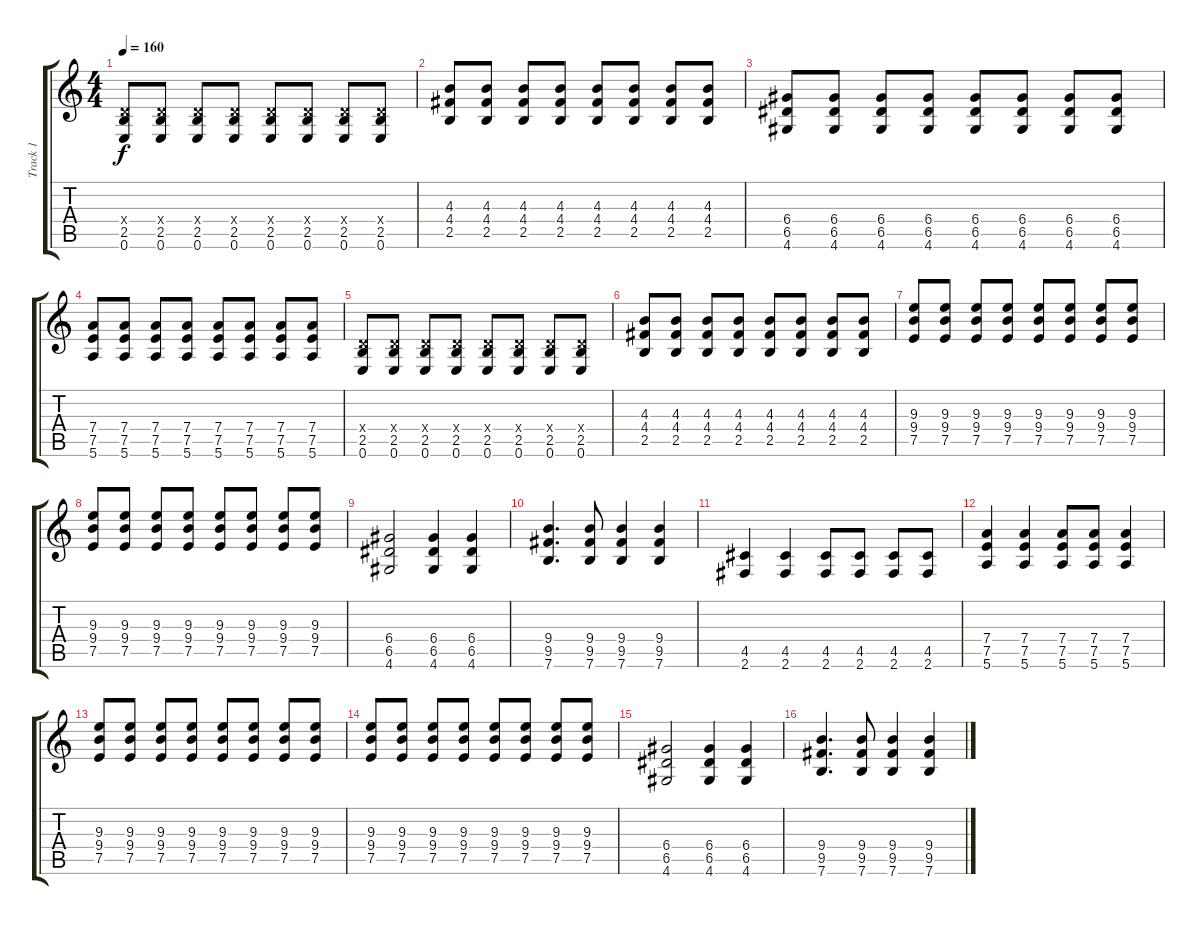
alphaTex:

\track ("Track 1" "Track 1") {instrument distortionguitar}
\staff {score tabs}
\tuning (E4 B3 G3 D3 A2 E2) {hide}
\ts (4 4)
\tempo 160
\clef g2
\ks c
(0.4{x} 2.5 0.6).8{dy f} (0.4{x} 2.5 0.6).8 (0.4{x} 2.5 0.6).8 (0.4{x} 2.5 0.6).8 (0.4{x} 2.5 0.6).8 (0.4{x} 2.5 0.6).8 (0.4{x} 2.5 0.6).8 (0.4{x} 2.5 0.6).8 |
(4.3 4.4 2.5).8 (4.3 4.4 2.5).8 (4.3 4.4 2.5).8 (4.3 4.4 2.5).8 (4.3 4.4 2.5).8 (4.3 4.4 2.5).8 (4.3 4.4 2.5).8 (4.3 4.4 2.5).8 |
(6.4 6.5 4.6).8 (6.4 6.5 4.6).8 (6.4 6.5 4.6).8 (6.4 6.5 4.6).8 (6.4 6.5 4.6).8 (6.4 6.5 4.6).8 (6.4 6.5 4.6).8 (6.4 6.5 4.6).8 |
(7.4 7.5 5.6).8 (7.4 7.5 5.6).8 (7.4 7.5 5.6).8 (7.4 7.5 5.6).8 (7.4 7.5 5.6).8 (7.4 7.5 5.6).8 (7.4 7.5 5.6).8 (7.4 7.5 5.6).8 |
(0.4{x} 2.5 0.6).8 (0.4{x} 2.5 0.6).8 (0.4{x} 2.5 0.6).8 (0.4{x} 2.5 0.6).8 (0.4{x} 2.5 0.6).8 (0.4{x} 2.5 0.6).8 (0.4{x} 2.5 0.6).8 (0.4{x} 2.5 0.6).8 |
(4.3 4.4 2.5).8 (4.3 4.4 2.5).8 (4.3 4.4 2.5).8 (4.3 4.4 2.5).8 (4.3 4.4 2.5).8 (4.3 4.4 2.5).8 (4.3 4.4 2.5).8 (4.3 4.4 2.5).8 |
(9.3 9.4 7.5).8 (9.3 9.4 7.5).8 (9.3 9.4 7.5).8 (9.3 9.4 7.5).8 (9.3 9.4 7.5).8 (9.3 9.4 7.5).8 (9.3 9.4 7.5).8 (9.3 9.4 7.5).8 |
(9.3 9.4 7.5).8 (9.3 9.4 7.5).8 (9.3 9.4 7.5).8 (9.3 9.4 7.5).8 (9.3 9.4 7.5).8 (9.3 9.4 7.5).8 (9.3 9.4 7.5).8 (9.3 9.4 7.5).8 |
(6.4 6.5 4.6).2 (6.4 6.5 4.6).4 (6.4 6.5 4.6).4 |
(9.4 9.5 7.6).4{d} (9.4 9.5 7.6).8 (9.4 9.5 7.6).4 (9.4 9.5 7.6).4 |
(4.5 2.6).4 (4.5 2.6).4 (4.5 2.6).8 (4.5 2.6).8 (4.5 2.6).8 (4.5 2.6).8 |
(7.4 7.5 5.6).4 (7.4 7.5 5.6).4 (7.4 7.5 5.6).8 (7.4 7.5 5.6).8 (7.4 7.5 5.6).4 |
(9.3 9.4 7.5).8 (9.3 9.4 7.5).8 (9.3 9.4 7.5).8 (9.3 9.4 7.5).8 (9.3 9.4 7.5).8 (9.3 9.4 7.5).8 (9.3 9.4 7.5).8 (9.3 9.4 7.5).8 |
(9.3 9.4 7.5).8 (9.3 9.4 7.5).8 (9.3 9.4 7.5).8 (9.3 9.4 7.5).8 (9.3 9.4 7.5).8 (9.3 9.4 7.5).8 (9.3 9.4 7.5).8 (9.3 9.4 7.5).8 |
(6.4 6.5 4.6).2 (6.4 6.5 4.6).4 (6.4 6.5 4.6).4 |
(9.4 9.5 7.6).4{d} (9.4 9.5 7.6).8 (9.4 9.5 7.6).4 (9.4 9.5 7.6).4
